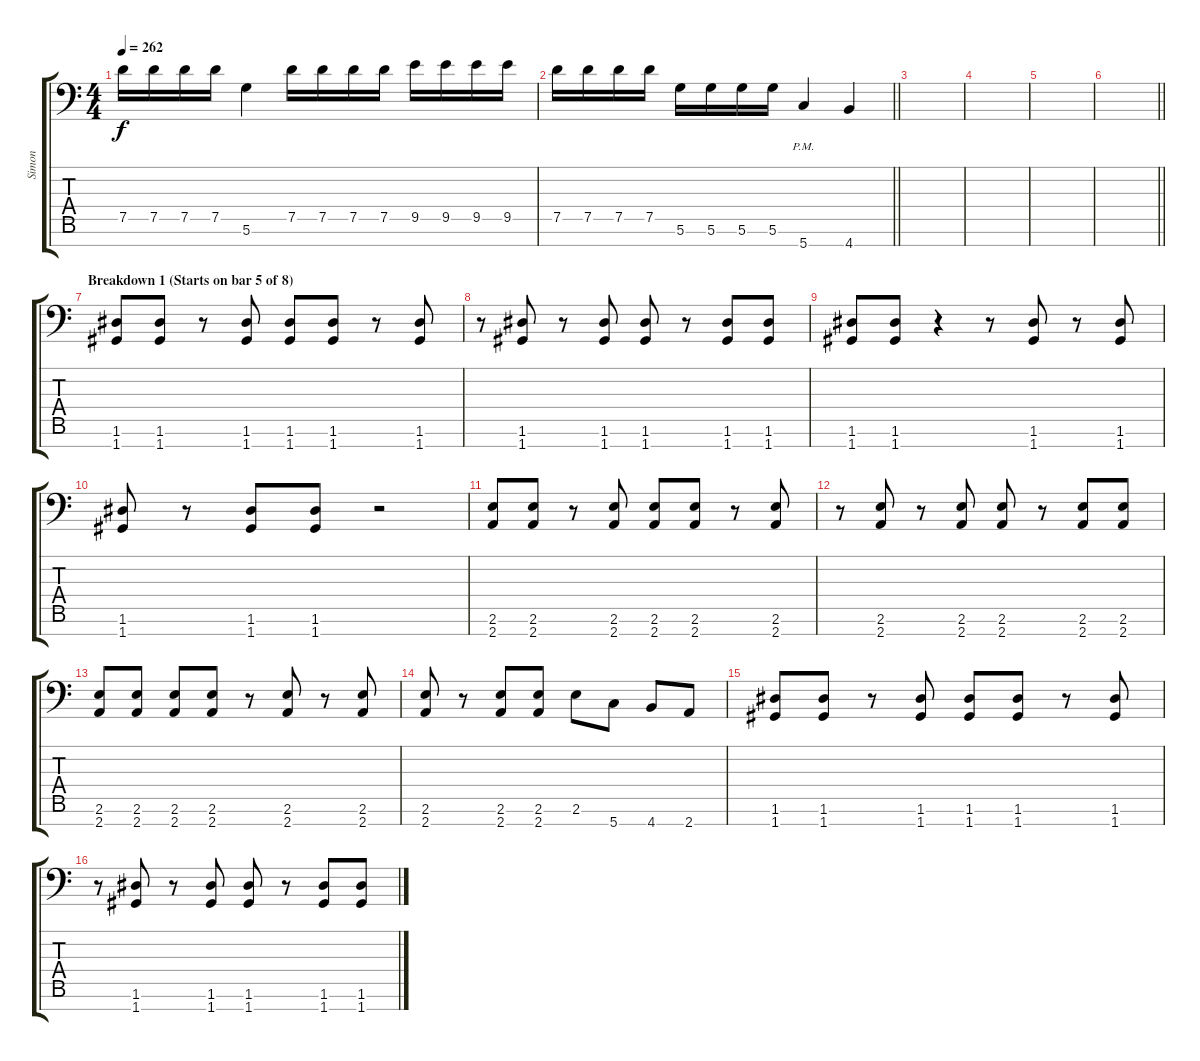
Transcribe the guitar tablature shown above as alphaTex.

\track ("Simon" "Simon") {instrument distortionguitar}
\staff {score tabs}
\tuning (D4 A3 F3 C3 G2 D2 G1) {hide}
\ts (4 4)
\tempo 262
\clef f4
\ks c
7.5.16{dy f} 7.5.16 7.5.16 7.5.16 5.6.4 7.5.16 7.5.16 7.5.16 7.5.16 9.5.16 9.5.16 9.5.16 9.5.16 |
\barLineRight lightlight
7.5.16 7.5.16 7.5.16 7.5.16 5.6.16 5.6.16 5.6.16 5.6.16 5.7{pm}.4 4.7.4 |
\section ("" "")
|
|
|
\barLineRight lightlight
|
\section ("" "Breakdown 1 (Starts on bar 5 of 8)")
(1.6 1.7).8 (1.6 1.7).8 r.8 (1.6 1.7).8 (1.6 1.7).8 (1.6 1.7).8 r.8 (1.6 1.7).8 |
r.8 (1.6 1.7).8 r.8 (1.6 1.7).8 (1.6 1.7).8 r.8 (1.6 1.7).8 (1.6 1.7).8 |
(1.6 1.7).8 (1.6 1.7).8 r.4 r.8 (1.6 1.7).8 r.8 (1.6 1.7).8 |
(1.6 1.7).8 r.8 (1.6 1.7).8 (1.6 1.7).8 r.2 |
(2.6 2.7).8 (2.6 2.7).8 r.8 (2.6 2.7).8 (2.6 2.7).8 (2.6 2.7).8 r.8 (2.6 2.7).8 |
r.8 (2.6 2.7).8 r.8 (2.6 2.7).8 (2.6 2.7).8 r.8 (2.6 2.7).8 (2.6 2.7).8 |
(2.6 2.7).8 (2.6 2.7).8 (2.6 2.7).8 (2.6 2.7).8 r.8 (2.6 2.7).8 r.8 (2.6 2.7).8 |
(2.6 2.7).8 r.8 (2.6 2.7).8 (2.6 2.7).8 2.6.8 5.7.8 4.7.8 2.7.8 |
(1.6 1.7).8 (1.6 1.7).8 r.8 (1.6 1.7).8 (1.6 1.7).8 (1.6 1.7).8 r.8 (1.6 1.7).8 |
r.8 (1.6 1.7).8 r.8 (1.6 1.7).8 (1.6 1.7).8 r.8 (1.6 1.7).8 (1.6 1.7).8
